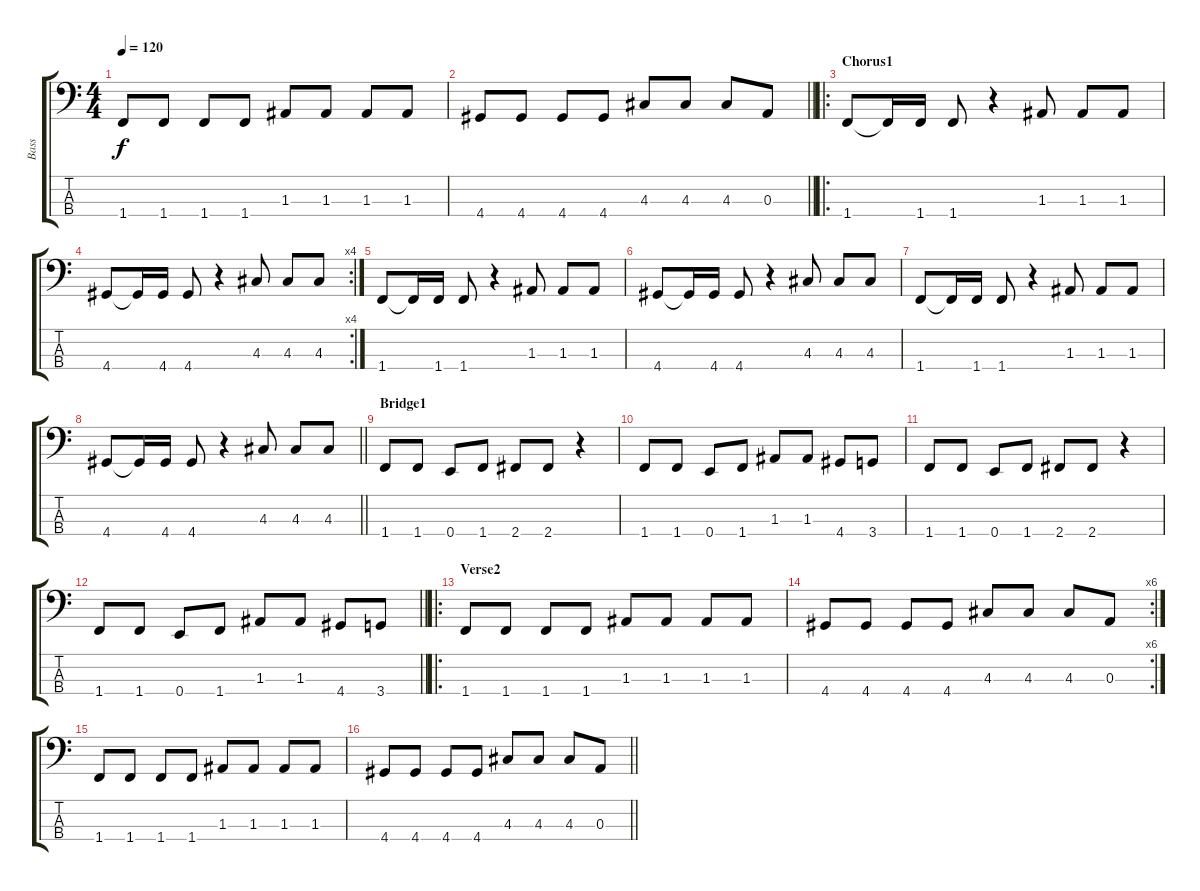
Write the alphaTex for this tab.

\track ("Bass" "Bass") {instrument slapbass1}
\staff {score tabs}
\tuning (G2 D2 A1 E1) {hide}
\ts (4 4)
\tempo 120
\clef f4
\ks c
1.4.8{dy f} 1.4.8 1.4.8 1.4.8 1.3.8 1.3.8 1.3.8 1.3.8 |
\barLineRight lightlight
4.4.8 4.4.8 4.4.8 4.4.8 4.3.8 4.3.8 4.3.8 0.3.8 |
\ro
\section ("" "Chorus1")
1.4.8 1.4{t}.16 1.4.16 1.4.8 r.4 1.3.8 1.3.8 1.3.8 |
\rc 4
4.4.8 4.4{t}.16 4.4.16 4.4.8 r.4 4.3.8 4.3.8 4.3.8 |
1.4.8 1.4{t}.16 1.4.16 1.4.8 r.4 1.3.8 1.3.8 1.3.8 |
4.4.8 4.4{t}.16 4.4.16 4.4.8 r.4 4.3.8 4.3.8 4.3.8 |
1.4.8 1.4{t}.16 1.4.16 1.4.8 r.4 1.3.8 1.3.8 1.3.8 |
\barLineRight lightlight
4.4.8 4.4{t}.16 4.4.16 4.4.8 r.4 4.3.8 4.3.8 4.3.8 |
\section ("" "Bridge1")
1.4.8 1.4.8 0.4.8 1.4.8 2.4.8 2.4.8 r.4 |
1.4.8 1.4.8 0.4.8 1.4.8 1.3.8 1.3.8 4.4.8 3.4.8 |
1.4.8 1.4.8 0.4.8 1.4.8 2.4.8 2.4.8 r.4 |
\barLineRight lightlight
1.4.8 1.4.8 0.4.8 1.4.8 1.3.8 1.3.8 4.4.8 3.4.8 |
\ro
\section ("" "Verse2")
1.4.8 1.4.8 1.4.8 1.4.8 1.3.8 1.3.8 1.3.8 1.3.8 |
\rc 6
4.4.8 4.4.8 4.4.8 4.4.8 4.3.8 4.3.8 4.3.8 0.3.8 |
1.4.8 1.4.8 1.4.8 1.4.8 1.3.8 1.3.8 1.3.8 1.3.8 |
\barLineRight lightlight
4.4.8 4.4.8 4.4.8 4.4.8 4.3.8 4.3.8 4.3.8 0.3.8
